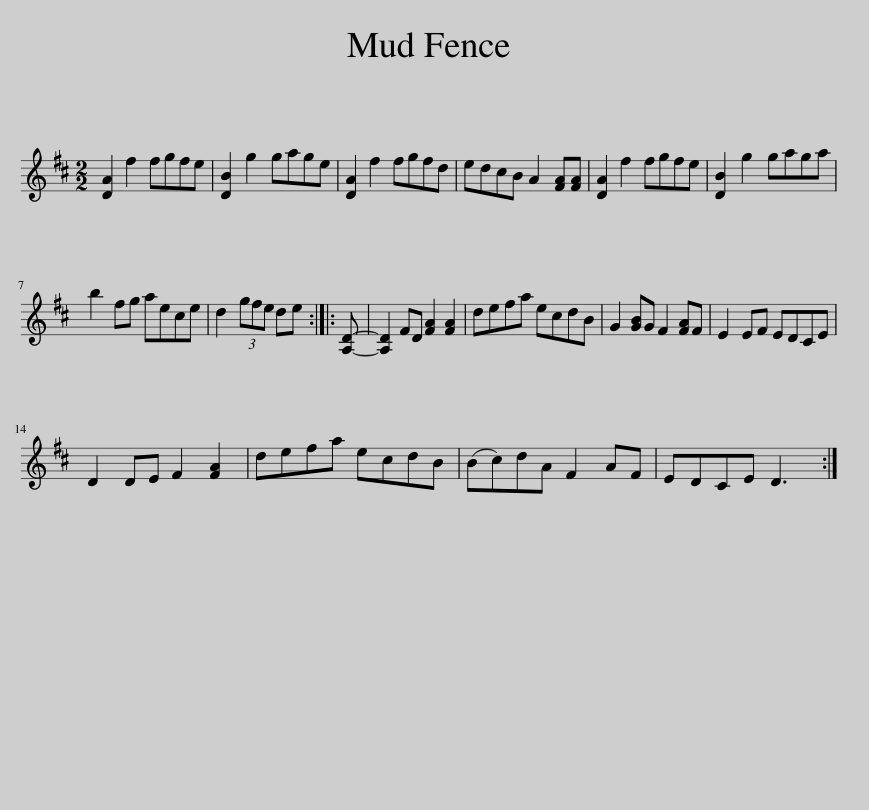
X:1
L:1/8
M:2/2
I:linebreak $
K:D
V:1 treble
V:1
 [DA]2 f2 fgfe | [DB]2 g2 gage | [DA]2 f2 fgfd | edcB A2 [FA][FA] | [DA]2 f2 fgfe | %5
 [DB]2 g2 gaga |$ b2 fg aece | d2 (3gfe de :: [A,D]- | [A,D]2 FD [FA]2 [FA]2 | %10
 defa ecdB | G2 [GB]G F2 [FA]F | E2 EF EDCE |$ D2 DE F2 [FA]2 | defa ecdB | %15
 (Bc)dA F2 AF | EDCE D3 :| %17
